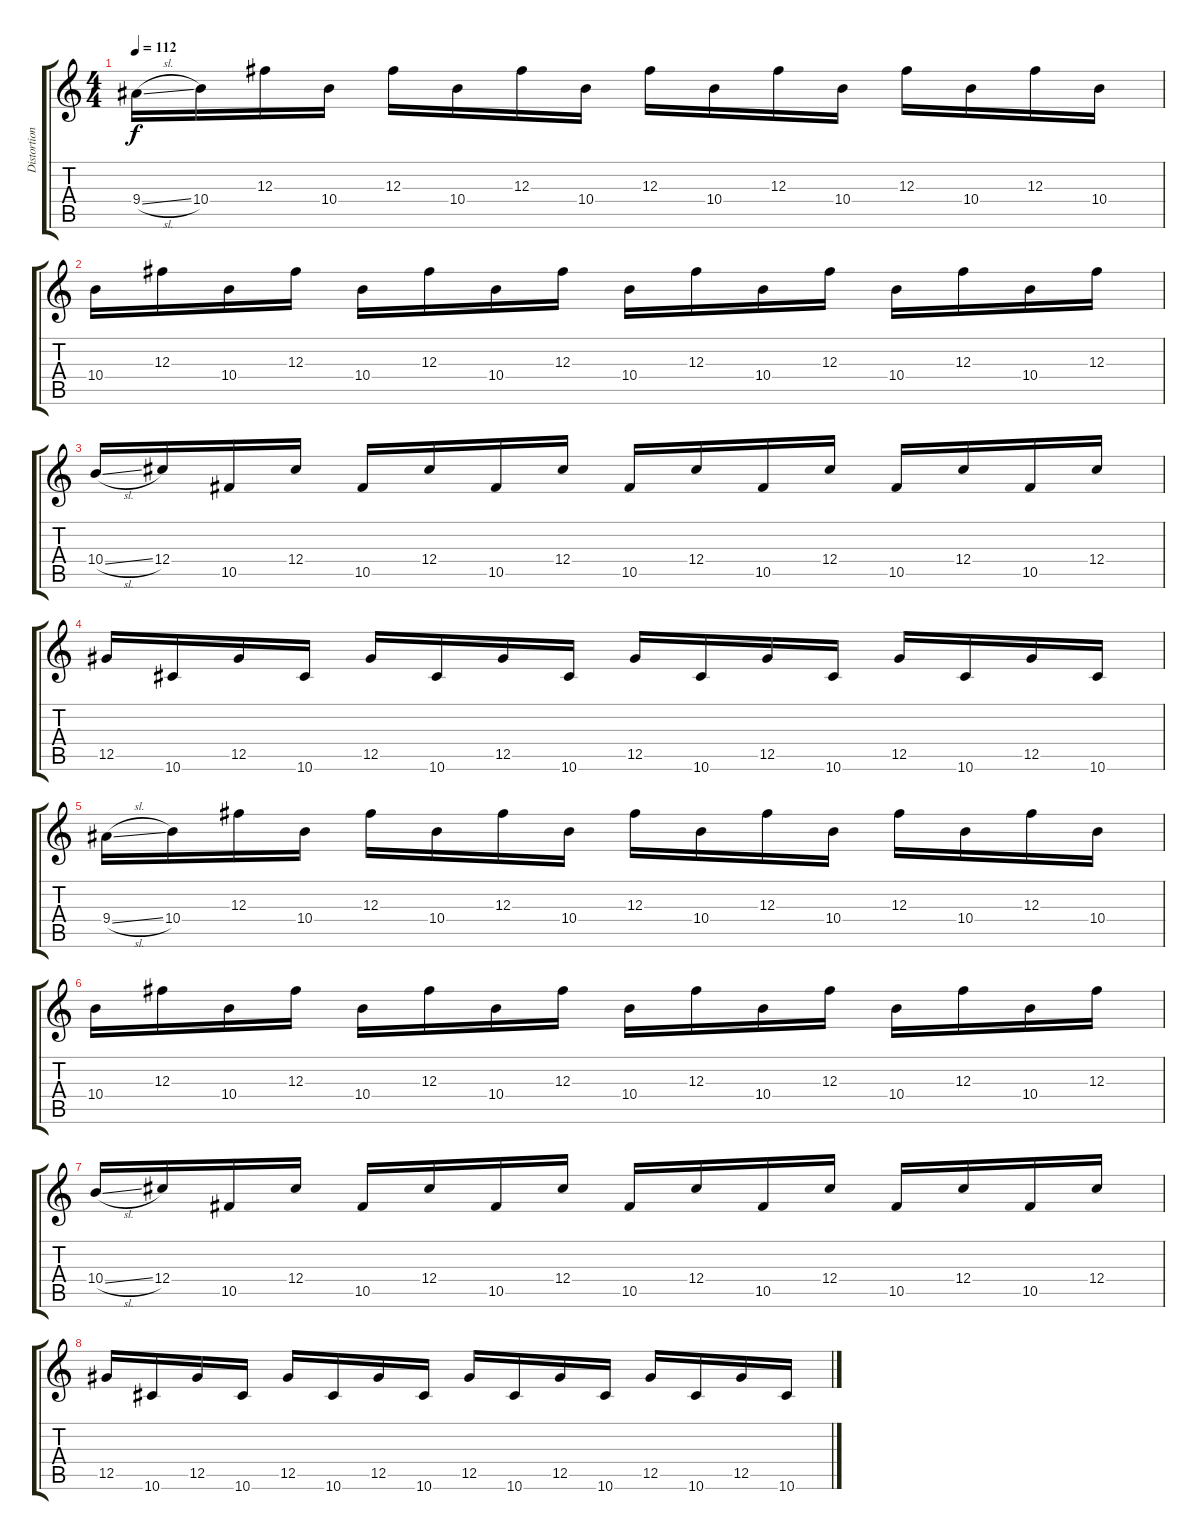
\track ("Distortion Guitar 2" "Distortion") {instrument distortionguitar}
\staff {score tabs}
\tuning (Eb4 Bb3 Gb3 Db3 Ab2 Eb2) {hide}
\ts (4 4)
\tempo 112
\clef g2
\ks c
9.4{sl}.16{dy f} 10.4.16 12.3.16 10.4.16 12.3.16 10.4.16 12.3.16 10.4.16 12.3.16 10.4.16 12.3.16 10.4.16 12.3.16 10.4.16 12.3.16 10.4.16 |
10.4.16 12.3.16 10.4.16 12.3.16 10.4.16 12.3.16 10.4.16 12.3.16 10.4.16 12.3.16 10.4.16 12.3.16 10.4.16 12.3.16 10.4.16 12.3.16 |
10.4{sl}.16 12.4.16 10.5.16 12.4.16 10.5.16 12.4.16 10.5.16 12.4.16 10.5.16 12.4.16 10.5.16 12.4.16 10.5.16 12.4.16 10.5.16 12.4.16 |
12.5.16 10.6.16 12.5.16 10.6.16 12.5.16 10.6.16 12.5.16 10.6.16 12.5.16 10.6.16 12.5.16 10.6.16 12.5.16 10.6.16 12.5.16 10.6.16 |
9.4{sl}.16 10.4.16 12.3.16 10.4.16 12.3.16 10.4.16 12.3.16 10.4.16 12.3.16 10.4.16 12.3.16 10.4.16 12.3.16 10.4.16 12.3.16 10.4.16 |
10.4.16 12.3.16 10.4.16 12.3.16 10.4.16 12.3.16 10.4.16 12.3.16 10.4.16 12.3.16 10.4.16 12.3.16 10.4.16 12.3.16 10.4.16 12.3.16 |
10.4{sl}.16 12.4.16 10.5.16 12.4.16 10.5.16 12.4.16 10.5.16 12.4.16 10.5.16 12.4.16 10.5.16 12.4.16 10.5.16 12.4.16 10.5.16 12.4.16 |
12.5.16 10.6.16 12.5.16 10.6.16 12.5.16 10.6.16 12.5.16 10.6.16 12.5.16 10.6.16 12.5.16 10.6.16 12.5.16 10.6.16 12.5.16 10.6.16
